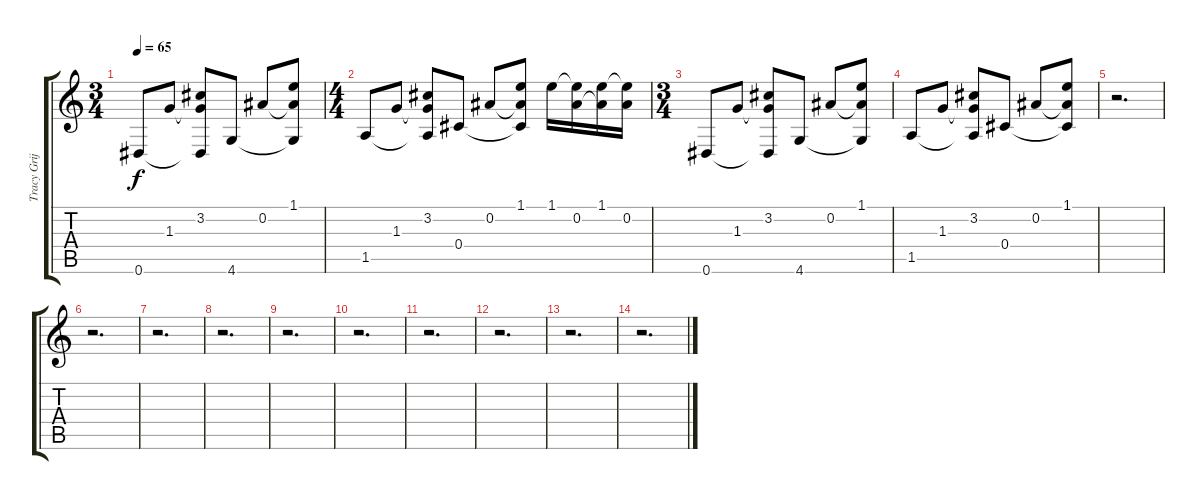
\track ("Tracy Grijalva II" "Tracy Grij") {instrument distortionguitar}
\staff {score tabs}
\tuning (Eb4 Bb3 Gb3 Db3 Ab2 Eb2) {hide}
\ts (3 4)
\tempo 65
\clef g2
\ks c
0.6.8{dy f} 1.3.8 (3.2 1.3{t} 0.6{t}).8 4.6.8 0.2.8 (1.1 0.2{t} 4.6{t}).8 |
\ts (4 4)
1.5.8 1.3.8 (3.2 1.3{t} 1.5{t}).8 0.4.8 0.2.8 (1.1 0.2{t} 0.4{t}).8 1.1.16 (1.1{t} 0.2).16 (1.1 0.2{t}).16 (1.1{t} 0.2).16 |
\ts (3 4)
0.6.8 1.3.8 (3.2 1.3{t} 0.6{t}).8 4.6.8 0.2.8 (1.1 0.2{t} 4.6{t}).8 |
1.5.8 1.3.8 (3.2 1.3{t} 1.5{t}).8 0.4.8 0.2.8 (1.1 0.2{t} 0.4{t}).8 |
r.2{d} |
r.2{d} |
r.2{d} |
r.2{d} |
r.2{d} |
r.2{d} |
r.2{d} |
r.2{d} |
r.2{d} |
r.2{d}
